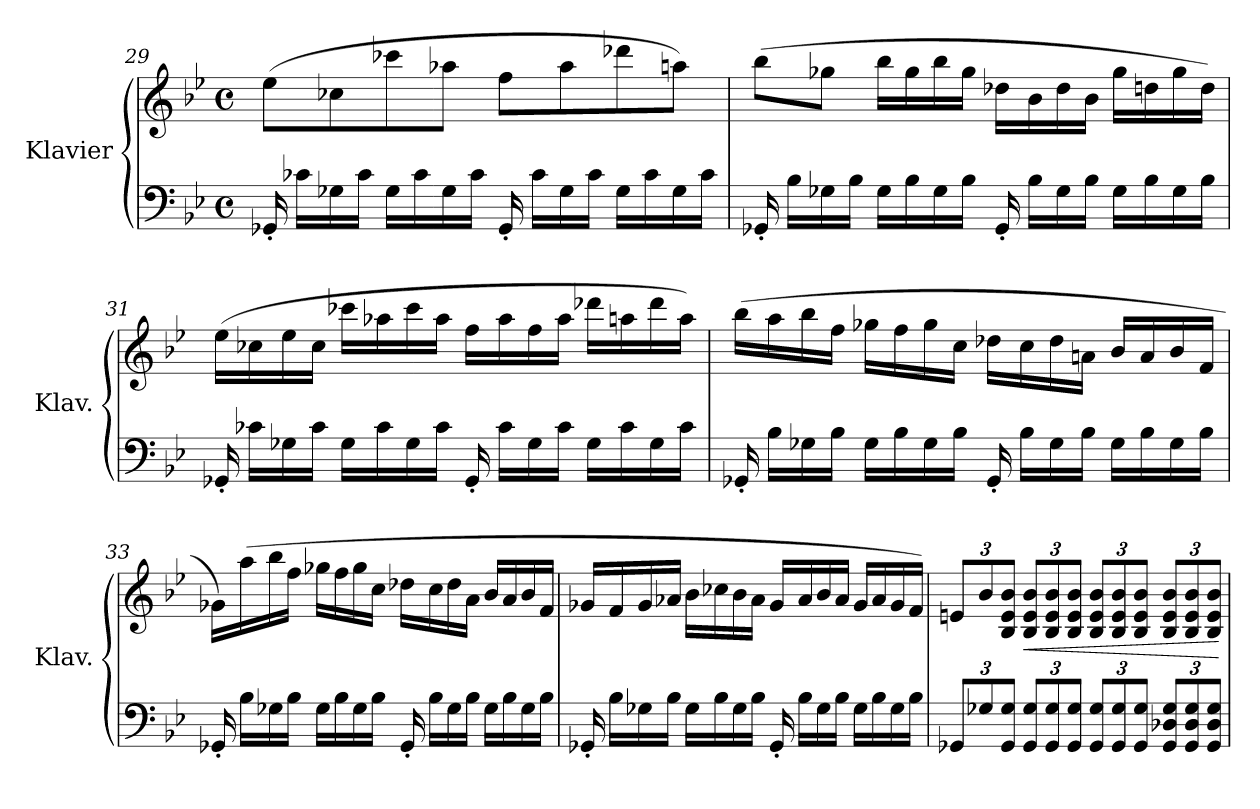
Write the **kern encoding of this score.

**kern	**kern	**dynam
*part1	*part1	*part1
*staff2	*staff1	*staff1/2
*I"Klavier	*	*
*I'Klav.	*	*
*clefF4	*clefG2	*
*k[b-e-]	*k[b-e-]	*
*M4/4	*M4/4	*
*met(c)	*met(c)	*
*MM108	*MM108	*
=29	=29	=29
16GG-X'/	(8ee-\L	.
16c-X\LL	.	.
16G-X\	8cc-X\	.
16c-\JJ	.	.
16G-\LL	8ccc-X\	.
16c-\	.	.
16G-\	8aa-X\J	.
16c-\JJ	.	.
*	*MM110	*
16GG-'/	8ff\L	.
16c-\LL	.	.
16G-\	8aa-\	.
16c-\JJ	.	.
16G-\LL	8ddd-X\	.
16c-\	.	.
16G-\	8aan\J)	.
16c-\JJ	.	.
!!LO:LB:g=z
=30	=30	=30
*	*MM112	*
16GG-X'/	(8bb-\L	.
16B-\LL	.	.
16G-X\	8gg-X\J	.
16B-\JJ	.	.
16G-\LL	16bb-\LL	.
16B-\	16gg-\	.
16G-\	16bb-\	.
16B-\JJ	16gg-\JJ	.
*	*MM114	*
16GG-'/	16dd-X\LL	.
16B-\LL	16b-\	.
16G-\	16dd-\	.
16B-\JJ	16b-\JJ	.
16G-\LL	16gg-\LL	.
16B-\	16ddn\	.
16G-\	16gg-\	.
16B-\JJ	16dd\JJ)	.
=31	=31	=31
*	*MM116	*
16GG-X'/	(16ee-\LL	.
16c-X\LL	16cc-X\	.
16G-X\	16ee-\	.
16c-\JJ	16cc-\JJ	.
16G-\LL	16ccc-X\LL	.
16c-\	16aa-X\	.
16G-\	16ccc-\	.
16c-\JJ	16aa-\JJ	.
*	*MM118	*
16GG-'/	16ff\LL	.
16c-\LL	16aa-\	.
16G-\	16ff\	.
16c-\JJ	16aa-\JJ	.
16G-\LL	16ddd-X\LL	.
16c-\	16aan\	.
16G-\	16ddd-\	.
16c-\JJ	16aa\JJ)	.
=32	=32	=32
*	*MM120	*
16GG-X'/	(16bb-\LL	.
16B-\LL	16aa\	.
16G-X\	16bb-\	.
16B-\JJ	16ff\JJ	.
16G-\LL	16gg-X\LL	.
16B-\	16ff\	.
16G-\	16gg-\	.
16B-\JJ	16cc\JJ	.
16GG-'/	16dd-X\LL	.
16B-\LL	16cc\	.
16G-\	16dd-\	.
16B-\JJ	16an\JJ	.
16G-\LL	16b-/LL	.
16B-\	16a/	.
16G-\	16b-/	.
16B-\JJ	16f/JJ	.
!!LO:PB:g=z
=33	=33	=33
16GG-X'/	16g-X\LL)	.
16B-\LL	(16aa\	.
16G-X\	16bb-\	.
16B-\JJ	16ff\JJ	.
16G-\LL	16gg-X\LL	.
16B-\	16ff\	.
16G-\	16gg-\	.
16B-\JJ	16cc\JJ	.
16GG-'/	16dd-X\LL	.
16B-\LL	16cc\	.
16G-\	16dd-\	.
16B-\JJ	16a\JJ	.
16G-\LL	16b-/LL	.
16B-\	16a/	.
16G-\	16b-/	.
16B-\JJ	16f/JJ	.
=34	=34	=34
16GG-X'/	16g-X/LL	.
16B-\LL	16f/	.
16G-X\	16g-/	.
16B-\JJ	16a-X/JJ	.
16G-\LL	16b-\LL	.
16B-\	16cc-X\	.
16G-\	16b-\	.
16B-\JJ	16a-\JJ	.
16GG-'/	16g-/LL	.
16B-\LL	16a-/	.
16G-\	16b-/	.
16B-\JJ	16a-/JJ	.
16G-\LL	16g-/LL	.
16B-\	16a-/	.
16G-\	16g-/	.
16B-\JJ	16f/JJ)	.
=35	=35	=35
*Xbrackettup	*Xbrackettup	*
12GG-X/L	12en/L	.
12G-X/	12b-/	.
12GG-/ 12G-/J	12B-/ 12e/ 12b-/J	.
!	!	!LO:HP:b
12GG-/ 12G-/L	12B-/ 12e/ 12b-/L	<
12GG-/ 12G-/	12B-/ 12e/ 12b-/	.
12GG-/ 12G-/J	12B-/ 12e/ 12b-/J	.
12GG-/ 12G-/L	12B-/ 12e/ 12b-/L	.
12GG-/ 12G-/	12B-/ 12e/ 12b-/	.
12GG-/ 12G-/J	12B-/ 12e/ 12b-/J	.
12GG-/ 12D-X/ 12G-/L	12B-/ 12e/ 12b-/L	.
12GG-/ 12D-/ 12G-/	12B-/ 12e/ 12b-/	.
12GG-/ 12D-/ 12G-/J	12B-/ 12e/ 12b-/J	.
.	.	[
=	=	=
*-	*-	*-
